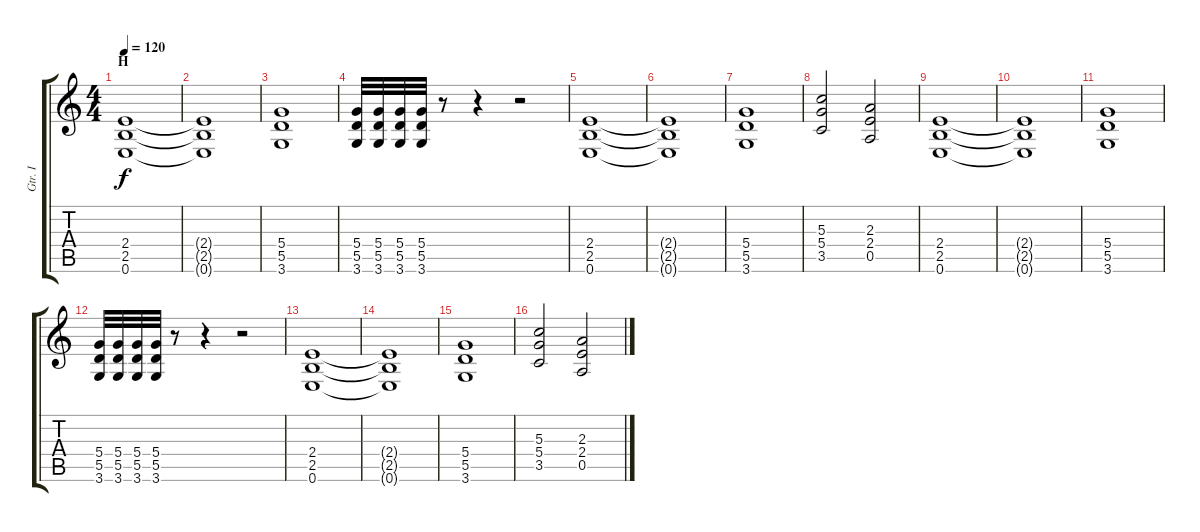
\track ("Gtr. I" "Gtr. I") {instrument distortionguitar}
\staff {score tabs}
\tuning (E4 B3 G3 D3 A2 E2) {hide}
\ts (4 4)
\section ("" "H")
\tempo 120
\clef g2
\ks c
(2.4 2.5 0.6).1{dy f} |
(2.4{t} 2.5{t} 0.6{t}).1 |
(5.4 5.5 3.6).1 |
(5.4 5.5 3.6).32 (5.4 5.5 3.6).32 (5.4 5.5 3.6).32 (5.4 5.5 3.6).32 r.8 r.4 r.2 |
(2.4 2.5 0.6).1 |
(2.4{t} 2.5{t} 0.6{t}).1 |
(5.4 5.5 3.6).1 |
(5.3 5.4 3.5).2 (2.3 2.4 0.5).2 |
(2.4 2.5 0.6).1 |
(2.4{t} 2.5{t} 0.6{t}).1 |
(5.4 5.5 3.6).1 |
(5.4 5.5 3.6).32 (5.4 5.5 3.6).32 (5.4 5.5 3.6).32 (5.4 5.5 3.6).32 r.8 r.4 r.2 |
(2.4 2.5 0.6).1 |
(2.4{t} 2.5{t} 0.6{t}).1 |
(5.4 5.5 3.6).1 |
(5.3 5.4 3.5).2 (2.3 2.4 0.5).2
